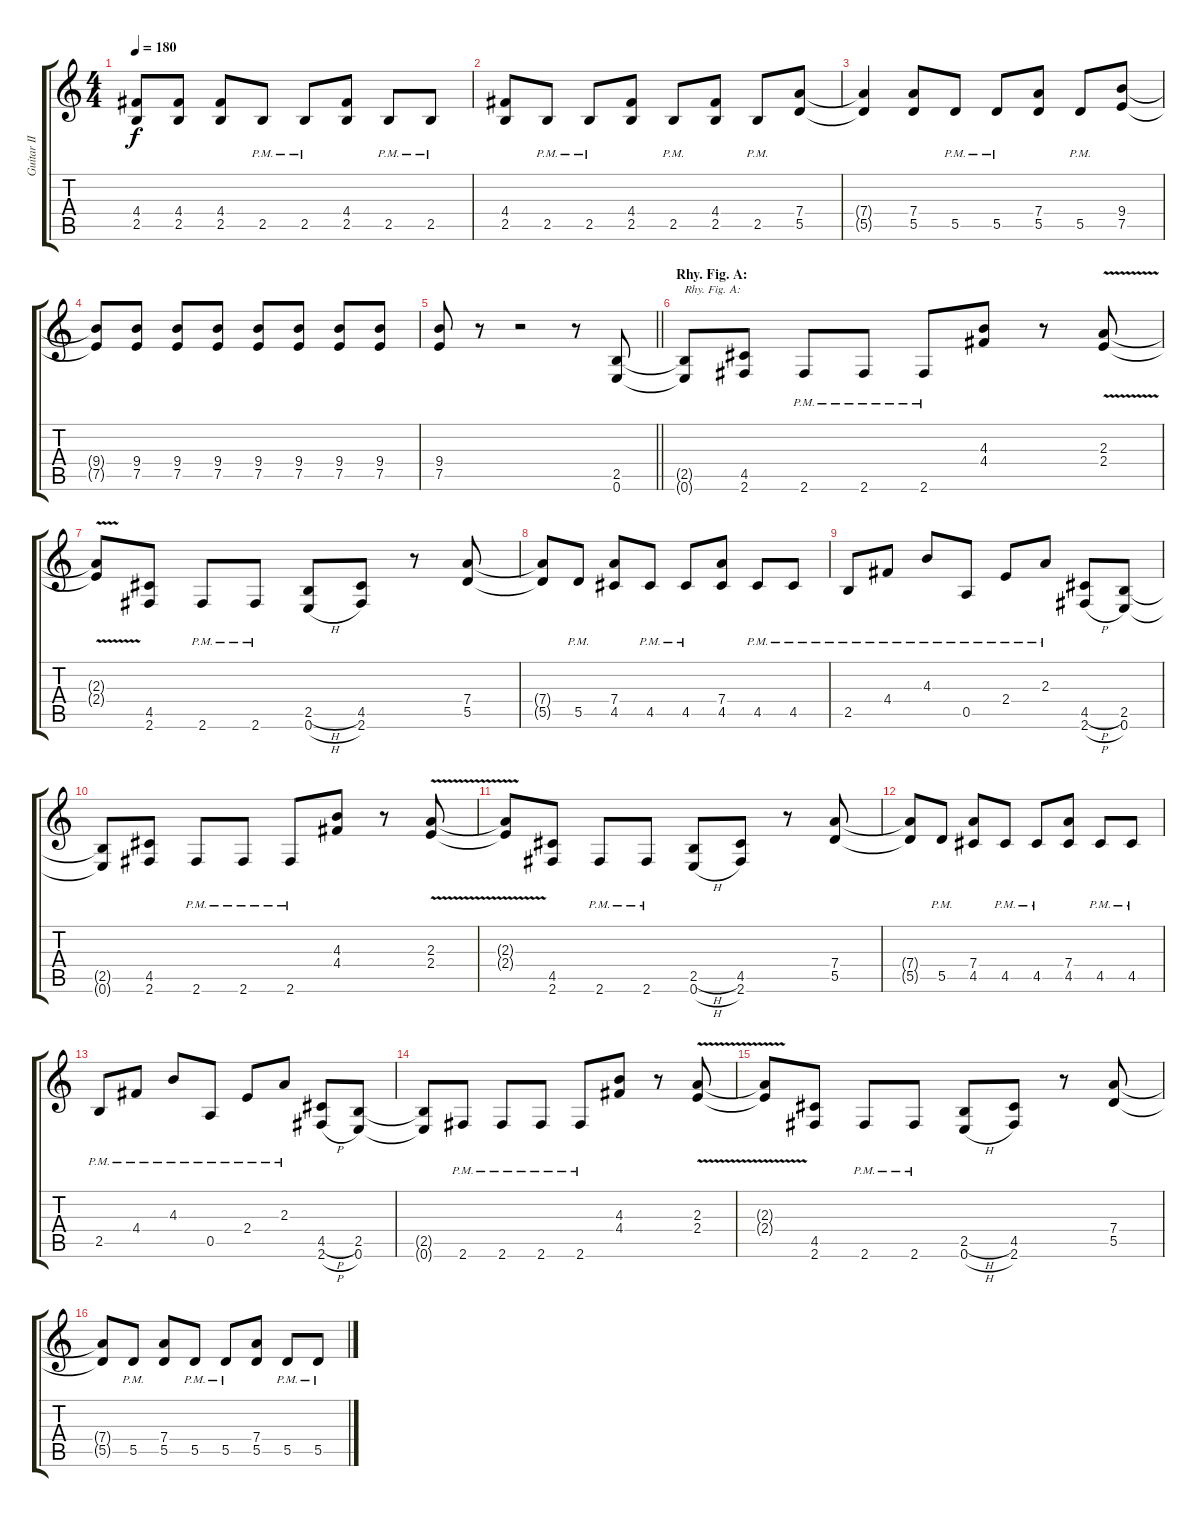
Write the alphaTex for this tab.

\track ("Guitar II" "Guitar II") {instrument distortionguitar}
\staff {score tabs}
\tuning (E4 B3 G3 D3 A2 E2) {hide}
\ts (4 4)
\tempo 180
\clef g2
\ks c
(4.4{t} 2.5{t}).8{dy f} (4.4 2.5).8 (4.4 2.5).8 2.5{pm}.8 2.5{pm}.8 (4.4 2.5).8 2.5{pm}.8 2.5{pm}.8 |
(4.4 2.5).8 2.5{pm}.8 2.5{pm}.8 (4.4 2.5).8 2.5{pm}.8 (4.4 2.5).8 2.5{pm}.8 (7.4 5.5).8 |
(7.4{t} 5.5{t}).4 (7.4 5.5).8 5.5{pm}.8 5.5{pm}.8 (7.4 5.5).8 5.5{pm}.8 (9.4 7.5).8 |
(9.4{t} 7.5{t}).8 (9.4 7.5).8 (9.4 7.5).8 (9.4 7.5).8 (9.4 7.5).8 (9.4 7.5).8 (9.4 7.5).8 (9.4 7.5).8 |
\barLineRight lightlight
(9.4 7.5).8 r.8 r.2 r.8 (2.5 0.6).8 |
\section ("" "Rhy. Fig. A:")
(2.5{t} 0.6{t}).8{txt "Rhy. Fig. A:"} (4.5 2.6).8 2.6{pm}.8 2.6{pm}.8 2.6{pm}.8 (4.3 4.4).8 r.8 (2.3{v} 2.4).8 |
(2.3{t} 2.4{t}).8 (4.5 2.6).8 2.6{pm}.8 2.6{pm}.8 (2.5{h} 0.6{h}).8 (4.5 2.6).8 r.8 (7.4 5.5).8 |
(7.4{t} 5.5{t}).8 5.5{pm}.8 (7.4 4.5).8 4.5{pm}.8 4.5{pm}.8 (7.4 4.5).8 4.5{pm}.8 4.5{pm}.8 |
2.5{pm}.8 4.4{pm}.8 4.3{pm}.8 0.5{pm}.8 2.4{pm}.8 2.3{pm}.8 (4.5{h} 2.6{h}).8 (2.5 0.6).8 |
(2.5{t} 0.6{t}).8 (4.5 2.6).8 2.6{pm}.8 2.6{pm}.8 2.6{pm}.8 (4.3 4.4).8 r.8 (2.3{v} 2.4).8 |
(2.3{t} 2.4{t}).8 (4.5 2.6).8 2.6{pm}.8 2.6{pm}.8 (2.5{h} 0.6{h}).8 (4.5 2.6).8 r.8 (7.4 5.5).8 |
(7.4{t} 5.5{t}).8 5.5{pm}.8 (7.4 4.5).8 4.5{pm}.8 4.5{pm}.8 (7.4 4.5).8 4.5{pm}.8 4.5{pm}.8 |
2.5{pm}.8 4.4{pm}.8 4.3{pm}.8 0.5{pm}.8 2.4{pm}.8 2.3{pm}.8 (4.5{h} 2.6{h}).8 (2.5 0.6).8 |
(2.5{t} 0.6{t}).8 2.6{pm}.8 2.6{pm}.8 2.6{pm}.8 2.6{pm}.8 (4.3 4.4).8 r.8 (2.3{v} 2.4).8 |
(2.3{t} 2.4{t}).8 (4.5 2.6).8 2.6{pm}.8 2.6{pm}.8 (2.5{h} 0.6{h}).8 (4.5 2.6).8 r.8 (7.4 5.5).8 |
(7.4{t} 5.5{t}).8 5.5{pm}.8 (7.4 5.5).8 5.5{pm}.8 5.5{pm}.8 (7.4 5.5).8 5.5{pm}.8 5.5{pm}.8
